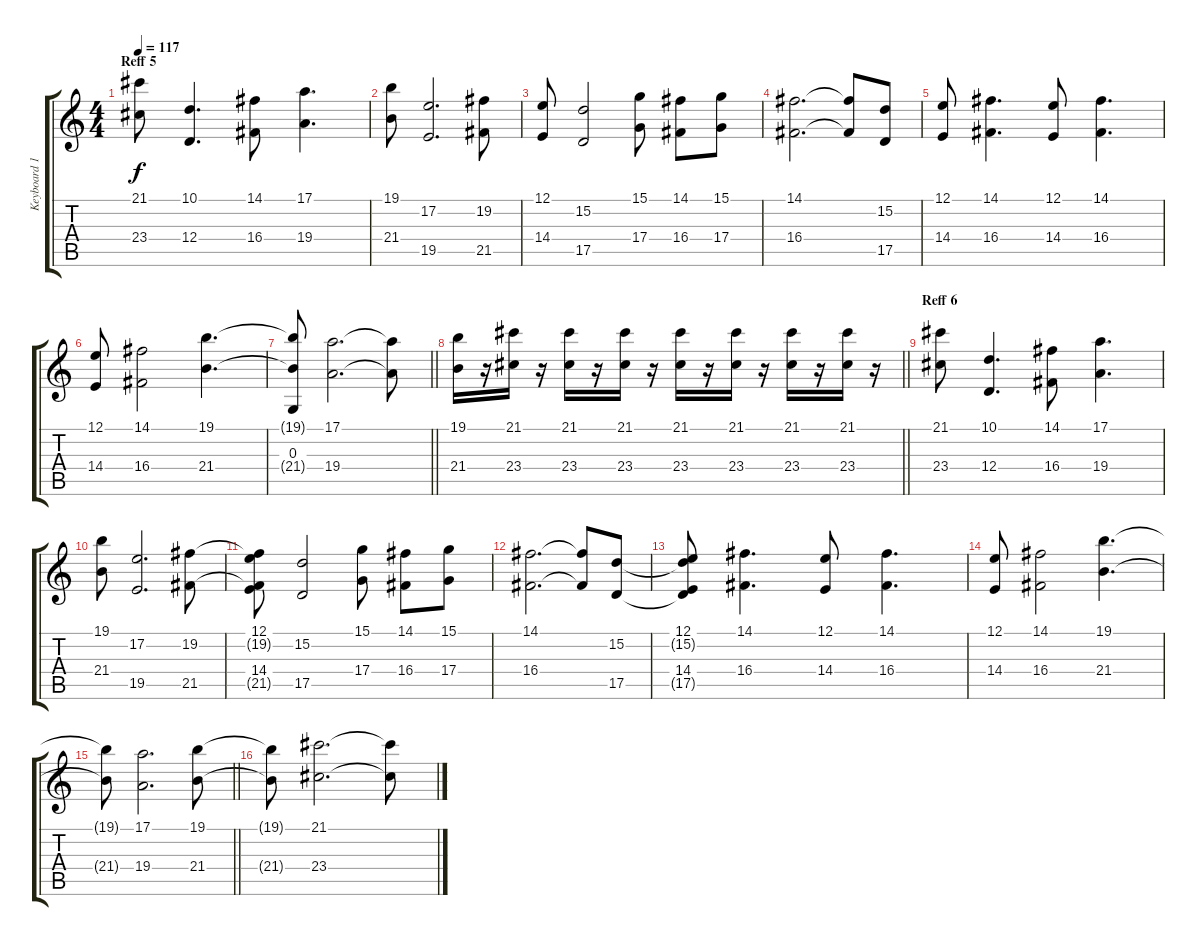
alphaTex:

\track ("Keyboard 1" "Keyboard 1") {instrument stringensemble1}
\staff {score tabs}
\tuning (E4 B3 G3 D3 A2 E2) {hide}
\ts (4 4)
\section ("" "Reff 5")
\tempo 117
\clef g2
\ks c
(21.1 23.4).8{dy f volume 16} (10.1 12.4).4{d} (14.1 16.4).8 (17.1 19.4).4{d} |
(19.1 21.4).8 (17.2 19.5).2{d} (19.2 21.5).8 |
(12.1 14.4).8 (15.2 17.5).2 (15.1 17.4).8 (14.1 16.4).8 (15.1 17.4).8 |
(14.1 16.4).2{d} (14.1{t} 16.4{t}).8 (15.2 17.5).8 |
(12.1 14.4).8 (14.1 16.4).4{d} (12.1 14.4).8 (14.1 16.4).4{d} |
(12.1 14.4).8 (14.1 16.4).2 (19.1 21.4).4{d} |
\barLineRight lightlight
(19.1{t} 0.3 21.4{t}).8 (17.1 19.4).2{d} (17.1{t} 19.4{t}).8 |
\barLineRight lightlight
(19.1 21.4).16 r.16 (21.1 23.4).16 r.16 (21.1 23.4).16 r.16 (21.1 23.4).16 r.16 (21.1 23.4).16 r.16 (21.1 23.4).16 r.16 (21.1 23.4).16 r.16 (21.1 23.4).16 r.16 |
\section ("" "Reff 6")
(21.1 23.4).8 (10.1 12.4).4{d} (14.1 16.4).8 (17.1 19.4).4{d} |
(19.1 21.4).8 (17.2 19.5).2{d} (19.2 21.5).8 |
(12.1 19.2{t} 14.4 21.5{t}).8 (15.2 17.5).2 (15.1 17.4).8 (14.1 16.4).8 (15.1 17.4).8 |
(14.1 16.4).2{d} (14.1{t} 16.4{t}).8 (15.2 17.5).8 |
(12.1 15.2{t} 14.4 17.5{t}).8 (14.1 16.4).4{d} (12.1 14.4).8 (14.1 16.4).4{d} |
(12.1 14.4).8 (14.1 16.4).2 (19.1 21.4).4{d} |
\barLineRight lightlight
(19.1{t} 21.4{t}).8 (17.1 19.4).2{d} (19.1 21.4).8 |
(19.1{t} 21.4{t}).8 (21.1 23.4).2{d} (21.1{t} 23.4{t}).8
